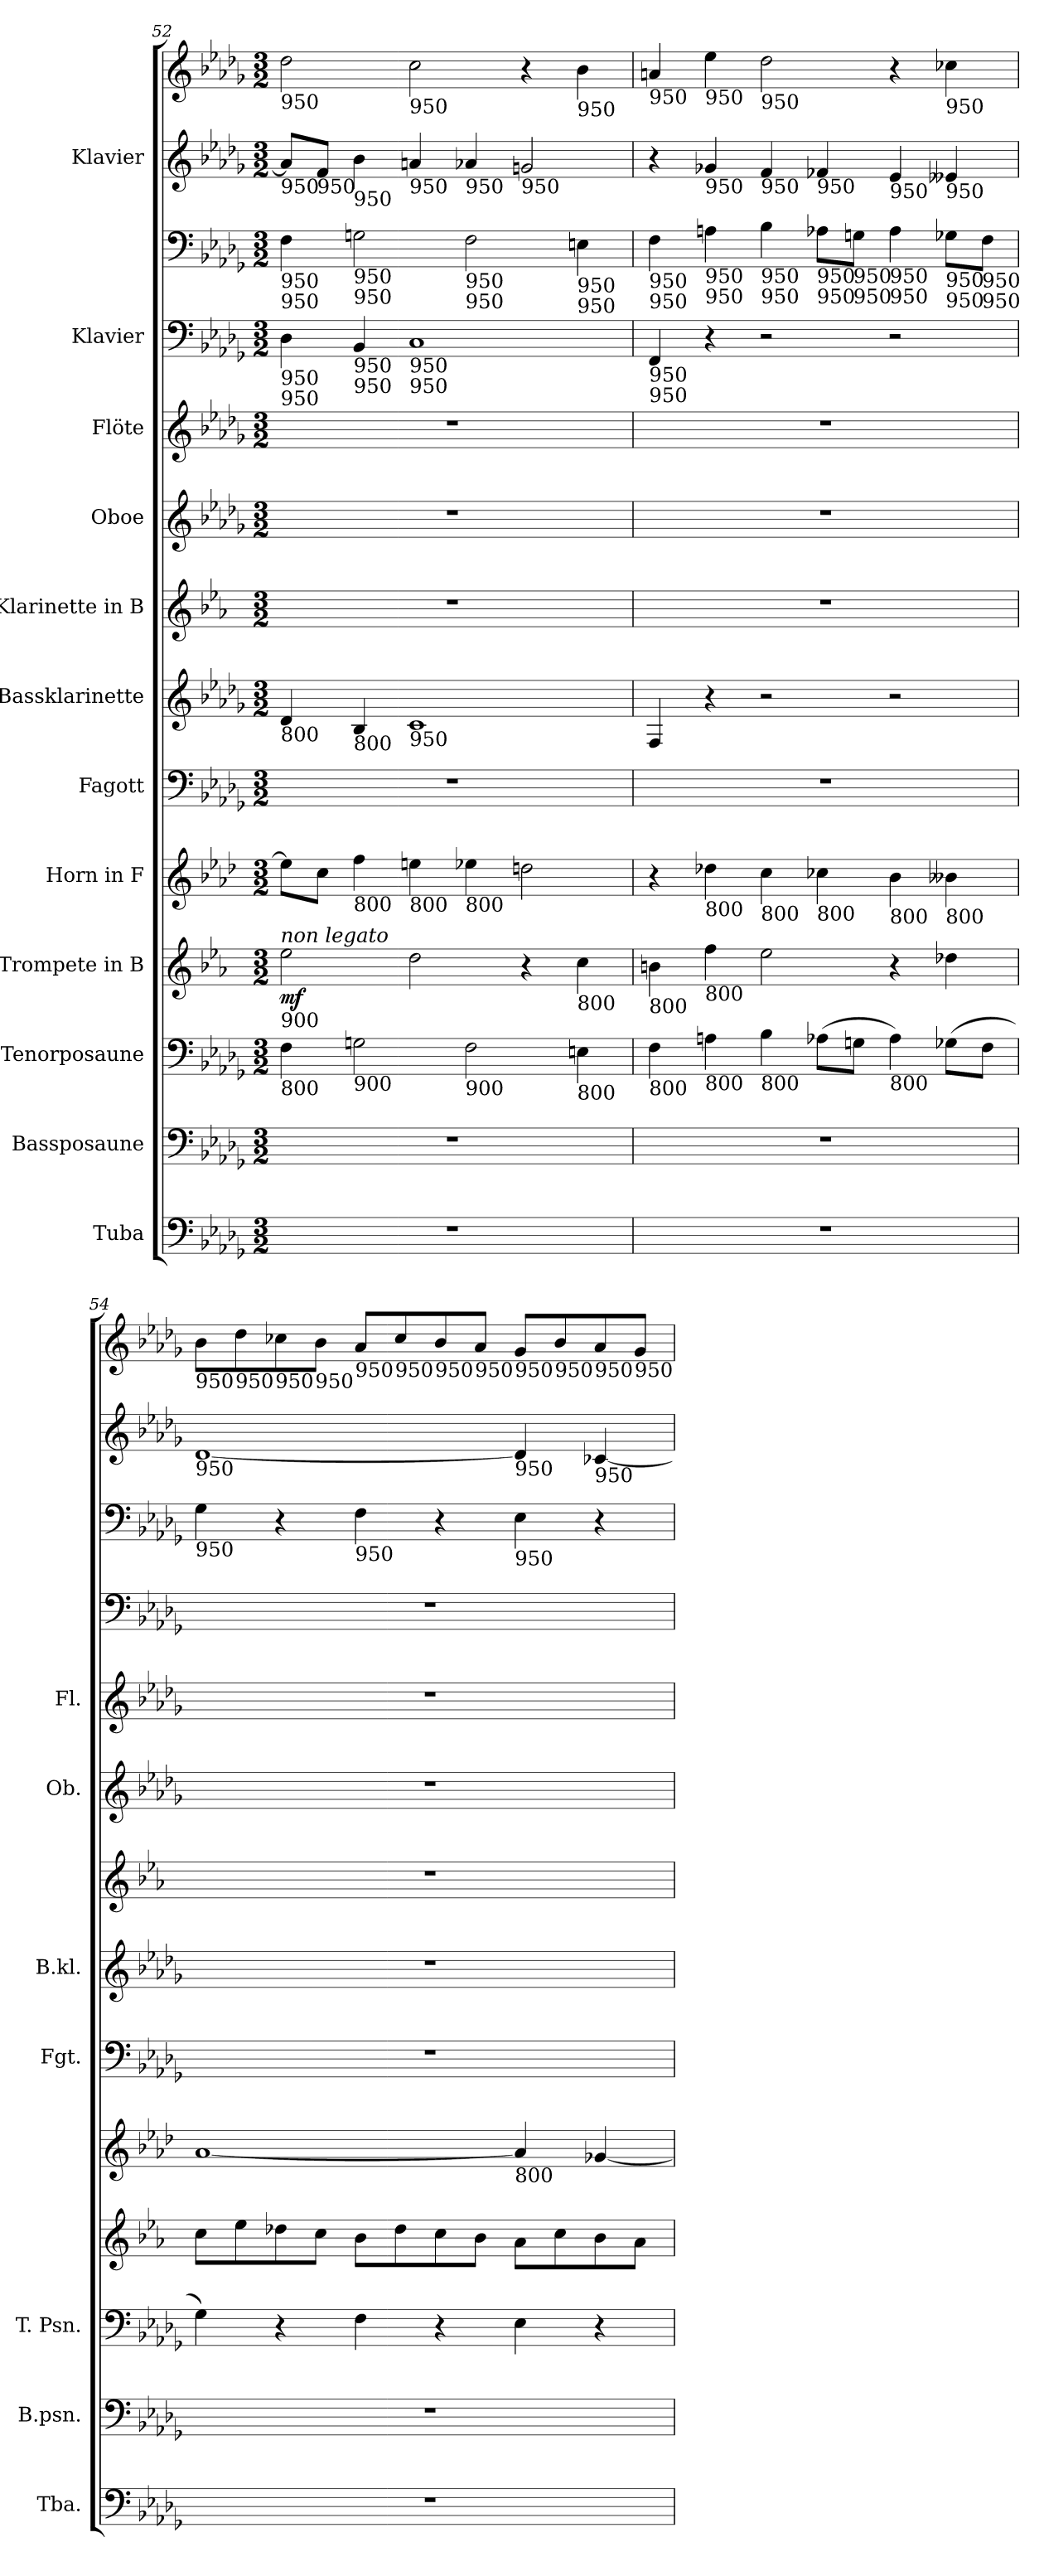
**kern	**kern	**kern	**kern	**dynam	**kern	**kern	**kern	**kern	**kern	**kern	**kern	**kern	**kern	**kern
*part12	*part11	*part10	*part9	*part9	*part8	*part7	*part6	*part5	*part4	*part3	*part2	*part2	*part1	*part1
*staff14	*staff13	*staff12	*staff11	*staff11	*staff10	*staff9	*staff8	*staff7	*staff6	*staff5	*staff4	*staff3	*staff2	*staff1
*I"Tuba	*I"Bassposaune	*I"Tenorposaune	*I"Trompete in B	*	*I"Horn in F	*I"Fagott	*I"Bassklarinette	*I"Klarinette in B	*I"Oboe	*I"Flöte	*I"Klavier	*	*I"Klavier	*
*I'Tba.	*I'B.psn.	*I'T. Psn.	*	*	*	*I'Fgt.	*I'B.kl.	*	*I'Ob.	*I'Fl.	*	*	*	*
!!LO:PB:g=z
*clefF4	*clefF4	*clefF4	*clefG2	*	*clefG2	*clefF4	*clefG2	*clefG2	*clefG2	*clefG2	*clefF4	*clefF4	*clefG2	*clefG2
*	*	*	*ITrd1c2	*	*ITrd4c7	*	*ITrd8c14	*ITrd1c2	*	*	*	*	*	*
*k[b-e-a-d-g-]	*k[b-e-a-d-g-]	*k[b-e-a-d-g-]	*k[b-e-a-d-g-]	*	*k[b-e-a-d-g-]	*k[b-e-a-d-g-]	*k[b-e-a-d-g-]	*k[b-e-a-d-g-]	*k[b-e-a-d-g-]	*k[b-e-a-d-g-]	*k[b-e-a-d-g-]	*k[b-e-a-d-g-]	*k[b-e-a-d-g-]	*k[b-e-a-d-g-]
*M3/2	*M3/2	*M3/2	*M3/2	*	*M3/2	*M3/2	*M3/2	*M3/2	*M3/2	*M3/2	*M3/2	*M3/2	*M3/2	*M3/2
=52	=52	=52	=52	=52	=52	=52	=52	=52	=52	=52	=52	=52	=52	=52
!	!	!	!	!	!	!	!	!	!	!	!	!	!	!LO:TX:b:t=950
!	!	!	!	!	!	!	!	!	!	!	!	!	!LO:TX:b:t=950	!
!	!	!	!	!	!	!	!	!	!	!	!	!LO:TX:b:t=950	!	!
!	!	!	!	!	!	!	!	!	!	!	!	!LO:TX:b:t=950	!	!
!	!	!	!	!	!	!	!	!	!	!	!LO:TX:b:t=950	!	!	!
!	!	!	!	!	!	!	!	!	!	!	!LO:TX:b:t=950	!	!	!
!	!	!	!	!	!	!	!LO:TX:b:t=800	!	!	!	!	!	!	!
!	!	!	!LO:TX:a:i:t=non legato	!	!	!	!	!	!	!	!	!	!	!
!	!	!	!LO:TX:b:t=900	!	!	!	!	!	!	!	!	!	!	!
!	!	!LO:TX:b:t=800	!	!	!	!	!	!	!	!	!	!	!	!
!	!	!	!	!LO:DY:b	!	!	!	!	!	!	!	!	!	!
1.r	1.r	4F\	2dd-\	mf	8a-\L]	1.r	4D-/	1.r	1.r	1.r	4D-\	4F\	8a-/L]	2dd-\
!	!	!	!	!	!	!	!	!	!	!	!	!	!LO:TX:b:t=950	!
.	.	.	.	.	8f\J	.	.	.	.	.	.	.	8f/J	.
!	!	!	!	!	!	!	!	!	!	!	!	!	!LO:TX:b:t=950	!
!	!	!	!	!	!	!	!	!	!	!	!	!LO:TX:b:t=950	!	!
!	!	!	!	!	!	!	!	!	!	!	!	!LO:TX:b:t=950	!	!
!	!	!	!	!	!	!	!	!	!	!	!LO:TX:b:t=950	!	!	!
!	!	!	!	!	!	!	!	!	!	!	!LO:TX:b:t=950	!	!	!
!	!	!	!	!	!	!	!LO:TX:b:t=800	!	!	!	!	!	!	!
!	!	!	!	!	!LO:TX:b:t=800	!	!	!	!	!	!	!	!	!
!	!	!LO:TX:b:t=900	!	!	!	!	!	!	!	!	!	!	!	!
.	.	2Gn\	.	.	4b-\	.	4BB-/	.	.	.	4BB-/	2Gn\	4b-\	.
!	!	!	!	!	!	!	!	!	!	!	!	!	!	!LO:TX:b:t=950
!	!	!	!	!	!	!	!	!	!	!	!	!	!LO:TX:b:t=950	!
!	!	!	!	!	!	!	!	!	!	!	!LO:TX:b:t=950	!	!	!
!	!	!	!	!	!	!	!	!	!	!	!LO:TX:b:t=950	!	!	!
!	!	!	!	!	!	!	!LO:TX:b:t=950	!	!	!	!	!	!	!
!	!	!	!	!	!LO:TX:b:t=800	!	!	!	!	!	!	!	!	!
.	.	.	2cc\	.	4an\	.	1C	.	.	.	1C	.	4an/	2cc\
!	!	!	!	!	!	!	!	!	!	!	!	!	!LO:TX:b:t=950	!
!	!	!	!	!	!	!	!	!	!	!	!	!LO:TX:b:t=950	!	!
!	!	!	!	!	!	!	!	!	!	!	!	!LO:TX:b:t=950	!	!
!	!	!	!	!	!LO:TX:b:t=800	!	!	!	!	!	!	!	!	!
!	!	!LO:TX:b:t=900	!	!	!	!	!	!	!	!	!	!	!	!
.	.	2F\	.	.	4a-X\	.	.	.	.	.	.	2F\	4a-X/	.
!	!	!	!	!	!	!	!	!	!	!	!	!	!LO:TX:b:t=950	!
.	.	.	4r	.	2gn\	.	.	.	.	.	.	.	2gn/	4r
!	!	!	!	!	!	!	!	!	!	!	!	!	!	!LO:TX:b:t=950
!	!	!	!	!	!	!	!	!	!	!	!	!LO:TX:b:t=950	!	!
!	!	!	!	!	!	!	!	!	!	!	!	!LO:TX:b:t=950	!	!
!	!	!	!LO:TX:b:t=800	!	!	!	!	!	!	!	!	!	!	!
!	!	!LO:TX:b:t=800	!	!	!	!	!	!	!	!	!	!	!	!
.	.	4En\	4b-\	.	.	.	.	.	.	.	.	4En\	.	4b-\
=53	=53	=53	=53	=53	=53	=53	=53	=53	=53	=53	=53	=53	=53	=53
!	!	!	!	!	!	!	!	!	!	!	!	!	!	!LO:TX:b:t=950
!	!	!	!	!	!	!	!	!	!	!	!	!LO:TX:b:t=950	!	!
!	!	!	!	!	!	!	!	!	!	!	!	!LO:TX:b:t=950	!	!
!	!	!	!	!	!	!	!	!	!	!	!LO:TX:b:t=950	!	!	!
!	!	!	!	!	!	!	!	!	!	!	!LO:TX:b:t=950	!	!	!
!	!	!	!LO:TX:b:t=800	!	!	!	!	!	!	!	!	!	!	!
!	!	!LO:TX:b:t=800	!	!	!	!	!	!	!	!	!	!	!	!
1.r	1.r	4F\	4an\	.	4r	1.r	4FF/	1.r	1.r	1.r	4FF/	4F\	4r	4an/
!	!	!	!	!	!	!	!	!	!	!	!	!	!	!LO:TX:b:t=950
!	!	!	!	!	!	!	!	!	!	!	!	!	!LO:TX:b:t=950	!
!	!	!	!	!	!	!	!	!	!	!	!	!LO:TX:b:t=950	!	!
!	!	!	!	!	!	!	!	!	!	!	!	!LO:TX:b:t=950	!	!
!	!	!	!	!	!LO:TX:b:t=800	!	!	!	!	!	!	!	!	!
!	!	!	!LO:TX:b:t=800	!	!	!	!	!	!	!	!	!	!	!
!	!	!LO:TX:b:t=800	!	!	!	!	!	!	!	!	!	!	!	!
.	.	4An\	4ee-\	.	4g-X\	.	4r	.	.	.	4r	4An\	4g-X/	4ee-\
!	!	!	!	!	!	!	!	!	!	!	!	!	!	!LO:TX:b:t=950
!	!	!	!	!	!	!	!	!	!	!	!	!	!LO:TX:b:t=950	!
!	!	!	!	!	!	!	!	!	!	!	!	!LO:TX:b:t=950	!	!
!	!	!	!	!	!	!	!	!	!	!	!	!LO:TX:b:t=950	!	!
!	!	!	!	!	!LO:TX:b:t=800	!	!	!	!	!	!	!	!	!
!	!	!LO:TX:b:t=800	!	!	!	!	!	!	!	!	!	!	!	!
.	.	4B-\	2dd-\	.	4f\	.	2r	.	.	.	2r	4B-\	4f/	2dd-\
!	!	!	!	!	!	!	!	!	!	!	!	!	!LO:TX:b:t=950	!
!	!	!	!	!	!	!	!	!	!	!	!	!LO:TX:b:t=950	!	!
!	!	!	!	!	!	!	!	!	!	!	!	!LO:TX:b:t=950	!	!
!	!	!	!	!	!LO:TX:b:t=800	!	!	!	!	!	!	!	!	!
.	.	(>8A-X\L	.	.	4f-X\	.	.	.	.	.	.	8A-X\L	4f-X/	.
!	!	!	!	!	!	!	!	!	!	!	!	!LO:TX:b:t=950	!	!
!	!	!	!	!	!	!	!	!	!	!	!	!LO:TX:b:t=950	!	!
.	.	8Gn\J	.	.	.	.	.	.	.	.	.	8Gn\J	.	.
!	!	!	!	!	!	!	!	!	!	!	!	!	!LO:TX:b:t=950	!
!	!	!	!	!	!	!	!	!	!	!	!	!LO:TX:b:t=950	!	!
!	!	!	!	!	!	!	!	!	!	!	!	!LO:TX:b:t=950	!	!
!	!	!	!	!	!LO:TX:b:t=800	!	!	!	!	!	!	!	!	!
!	!	!LO:TX:b:t=800	!	!	!	!	!	!	!	!	!	!	!	!
.	.	4A-\)	4r	.	4e-\	.	2r	.	.	.	2r	4A-\	4e-/	4r
!	!	!	!	!	!	!	!	!	!	!	!	!	!	!LO:TX:b:t=950
!	!	!	!	!	!	!	!	!	!	!	!	!	!LO:TX:b:t=950	!
!	!	!	!	!	!	!	!	!	!	!	!	!LO:TX:b:t=950	!	!
!	!	!	!	!	!	!	!	!	!	!	!	!LO:TX:b:t=950	!	!
!	!	!	!	!	!LO:TX:b:t=800	!	!	!	!	!	!	!	!	!
.	.	(>8G-X\L	4cc-X\	.	4e--X\	.	.	.	.	.	.	8G-X\L	4e--X/	4cc-X\
!	!	!	!	!	!	!	!	!	!	!	!	!LO:TX:b:t=950	!	!
!	!	!	!	!	!	!	!	!	!	!	!	!LO:TX:b:t=950	!	!
.	.	8F\J	.	.	.	.	.	.	.	.	.	8F\J	.	.
=54	=54	=54	=54	=54	=54	=54	=54	=54	=54	=54	=54	=54	=54	=54
!	!	!	!	!	!	!	!	!	!	!	!	!	!	!LO:TX:b:t=950
!	!	!	!	!	!	!	!	!	!	!	!	!	!LO:TX:b:t=950	!
!	!	!	!	!	!	!	!	!	!	!	!	!LO:TX:b:t=950	!	!
1.r	1.r	4G-\)	8b-\L	.	[1d-	1.r	1.r	1.r	1.r	1.r	1.r	4G-\	[1d-	8b-\L
!	!	!	!	!	!	!	!	!	!	!	!	!	!	!LO:TX:b:t=950
.	.	.	8dd-\	.	.	.	.	.	.	.	.	.	.	8dd-\
!	!	!	!	!	!	!	!	!	!	!	!	!	!	!LO:TX:b:t=950
.	.	4r	8cc-X\	.	.	.	.	.	.	.	.	4r	.	8cc-X\
!	!	!	!	!	!	!	!	!	!	!	!	!	!	!LO:TX:b:t=950
.	.	.	8b-\J	.	.	.	.	.	.	.	.	.	.	8b-\J
!	!	!	!	!	!	!	!	!	!	!	!	!	!	!LO:TX:b:t=950
!	!	!	!	!	!	!	!	!	!	!	!	!LO:TX:b:t=950	!	!
.	.	4F\	8a-\L	.	.	.	.	.	.	.	.	4F\	.	8a-/L
!	!	!	!	!	!	!	!	!	!	!	!	!	!	!LO:TX:b:t=950
.	.	.	8cc-\	.	.	.	.	.	.	.	.	.	.	8cc-/
!	!	!	!	!	!	!	!	!	!	!	!	!	!	!LO:TX:b:t=950
.	.	4r	8b-\	.	.	.	.	.	.	.	.	4r	.	8b-/
!	!	!	!	!	!	!	!	!	!	!	!	!	!	!LO:TX:b:t=950
.	.	.	8a-\J	.	.	.	.	.	.	.	.	.	.	8a-/J
!	!	!	!	!	!	!	!	!	!	!	!	!	!	!LO:TX:b:t=950
!	!	!	!	!	!	!	!	!	!	!	!	!	!LO:TX:b:t=950	!
!	!	!	!	!	!	!	!	!	!	!	!	!LO:TX:b:t=950	!	!
!	!	!	!	!	!LO:TX:b:t=800	!	!	!	!	!	!	!	!	!
.	.	4E-\	8g-\L	.	4d-/]	.	.	.	.	.	.	4E-\	4d-/]	8g-/L
!	!	!	!	!	!	!	!	!	!	!	!	!	!	!LO:TX:b:t=950
.	.	.	8b-\	.	.	.	.	.	.	.	.	.	.	8b-/
!	!	!	!	!	!	!	!	!	!	!	!	!	!	!LO:TX:b:t=950
!	!	!	!	!	!	!	!	!	!	!	!	!	!LO:TX:b:t=950	!
.	.	4r	8a-\	.	[4c-X/	.	.	.	.	.	.	4r	[4c-X/	8a-/
!	!	!	!	!	!	!	!	!	!	!	!	!	!	!LO:TX:b:t=950
.	.	.	8g-\J	.	.	.	.	.	.	.	.	.	.	8g-/J
=	=	=	=	=	=	=	=	=	=	=	=	=	=	=
*-	*-	*-	*-	*-	*-	*-	*-	*-	*-	*-	*-	*-	*-	*-
